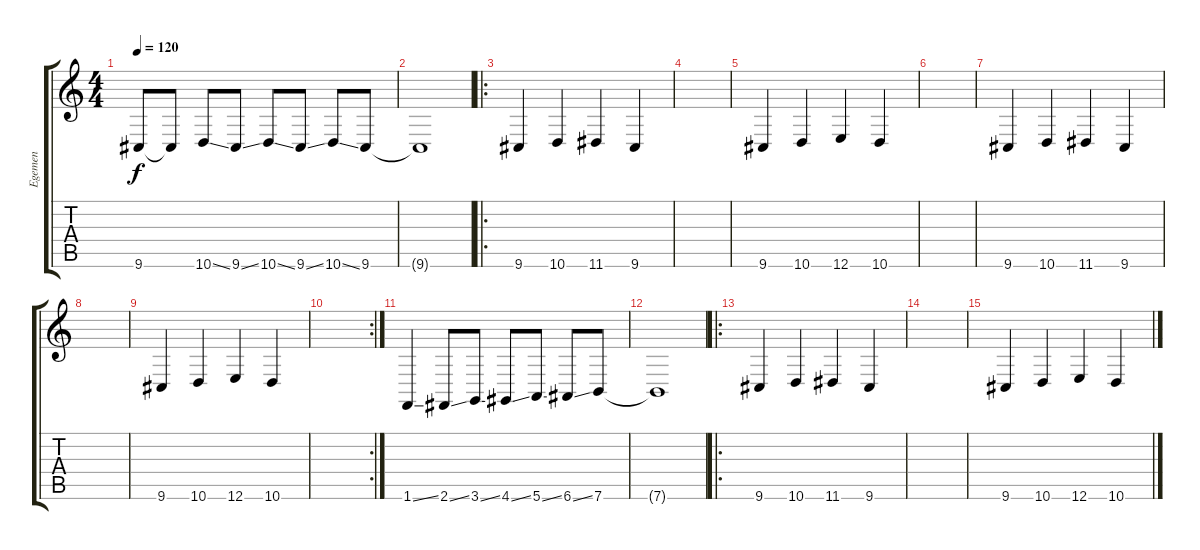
\track ("Egemen" "Egemen") {instrument clarinet}
\staff {score tabs}
\tuning (E4 B3 G3 D3 A2 E2) {hide}
\ts (4 4)
\tempo 120
\clef g2
\ks c
9.6.8{dy f instrument clarinet} 9.6{t}.8 10.6{ss}.8 9.6{ss}.8 10.6{ss}.8 9.6{ss}.8 10.6{ss}.8 9.6.8 |
9.6{t}.1 |
\ro
9.6.4 10.6.4 11.6.4 9.6.4 |
|
9.6.4 10.6.4 12.6.4 10.6.4 |
|
9.6.4 10.6.4 11.6.4 9.6.4 |
|
9.6.4 10.6.4 12.6.4 10.6.4 |
\rc 2
|
1.6{ss}.4 2.6{ss}.8 3.6{ss}.8 4.6{ss}.8 5.6{ss}.8 6.6{ss}.8 7.6.8 |
7.6{t}.1 |
\ro
9.6.4 10.6.4 11.6.4 9.6.4 |
|
9.6.4 10.6.4 12.6.4 10.6.4
